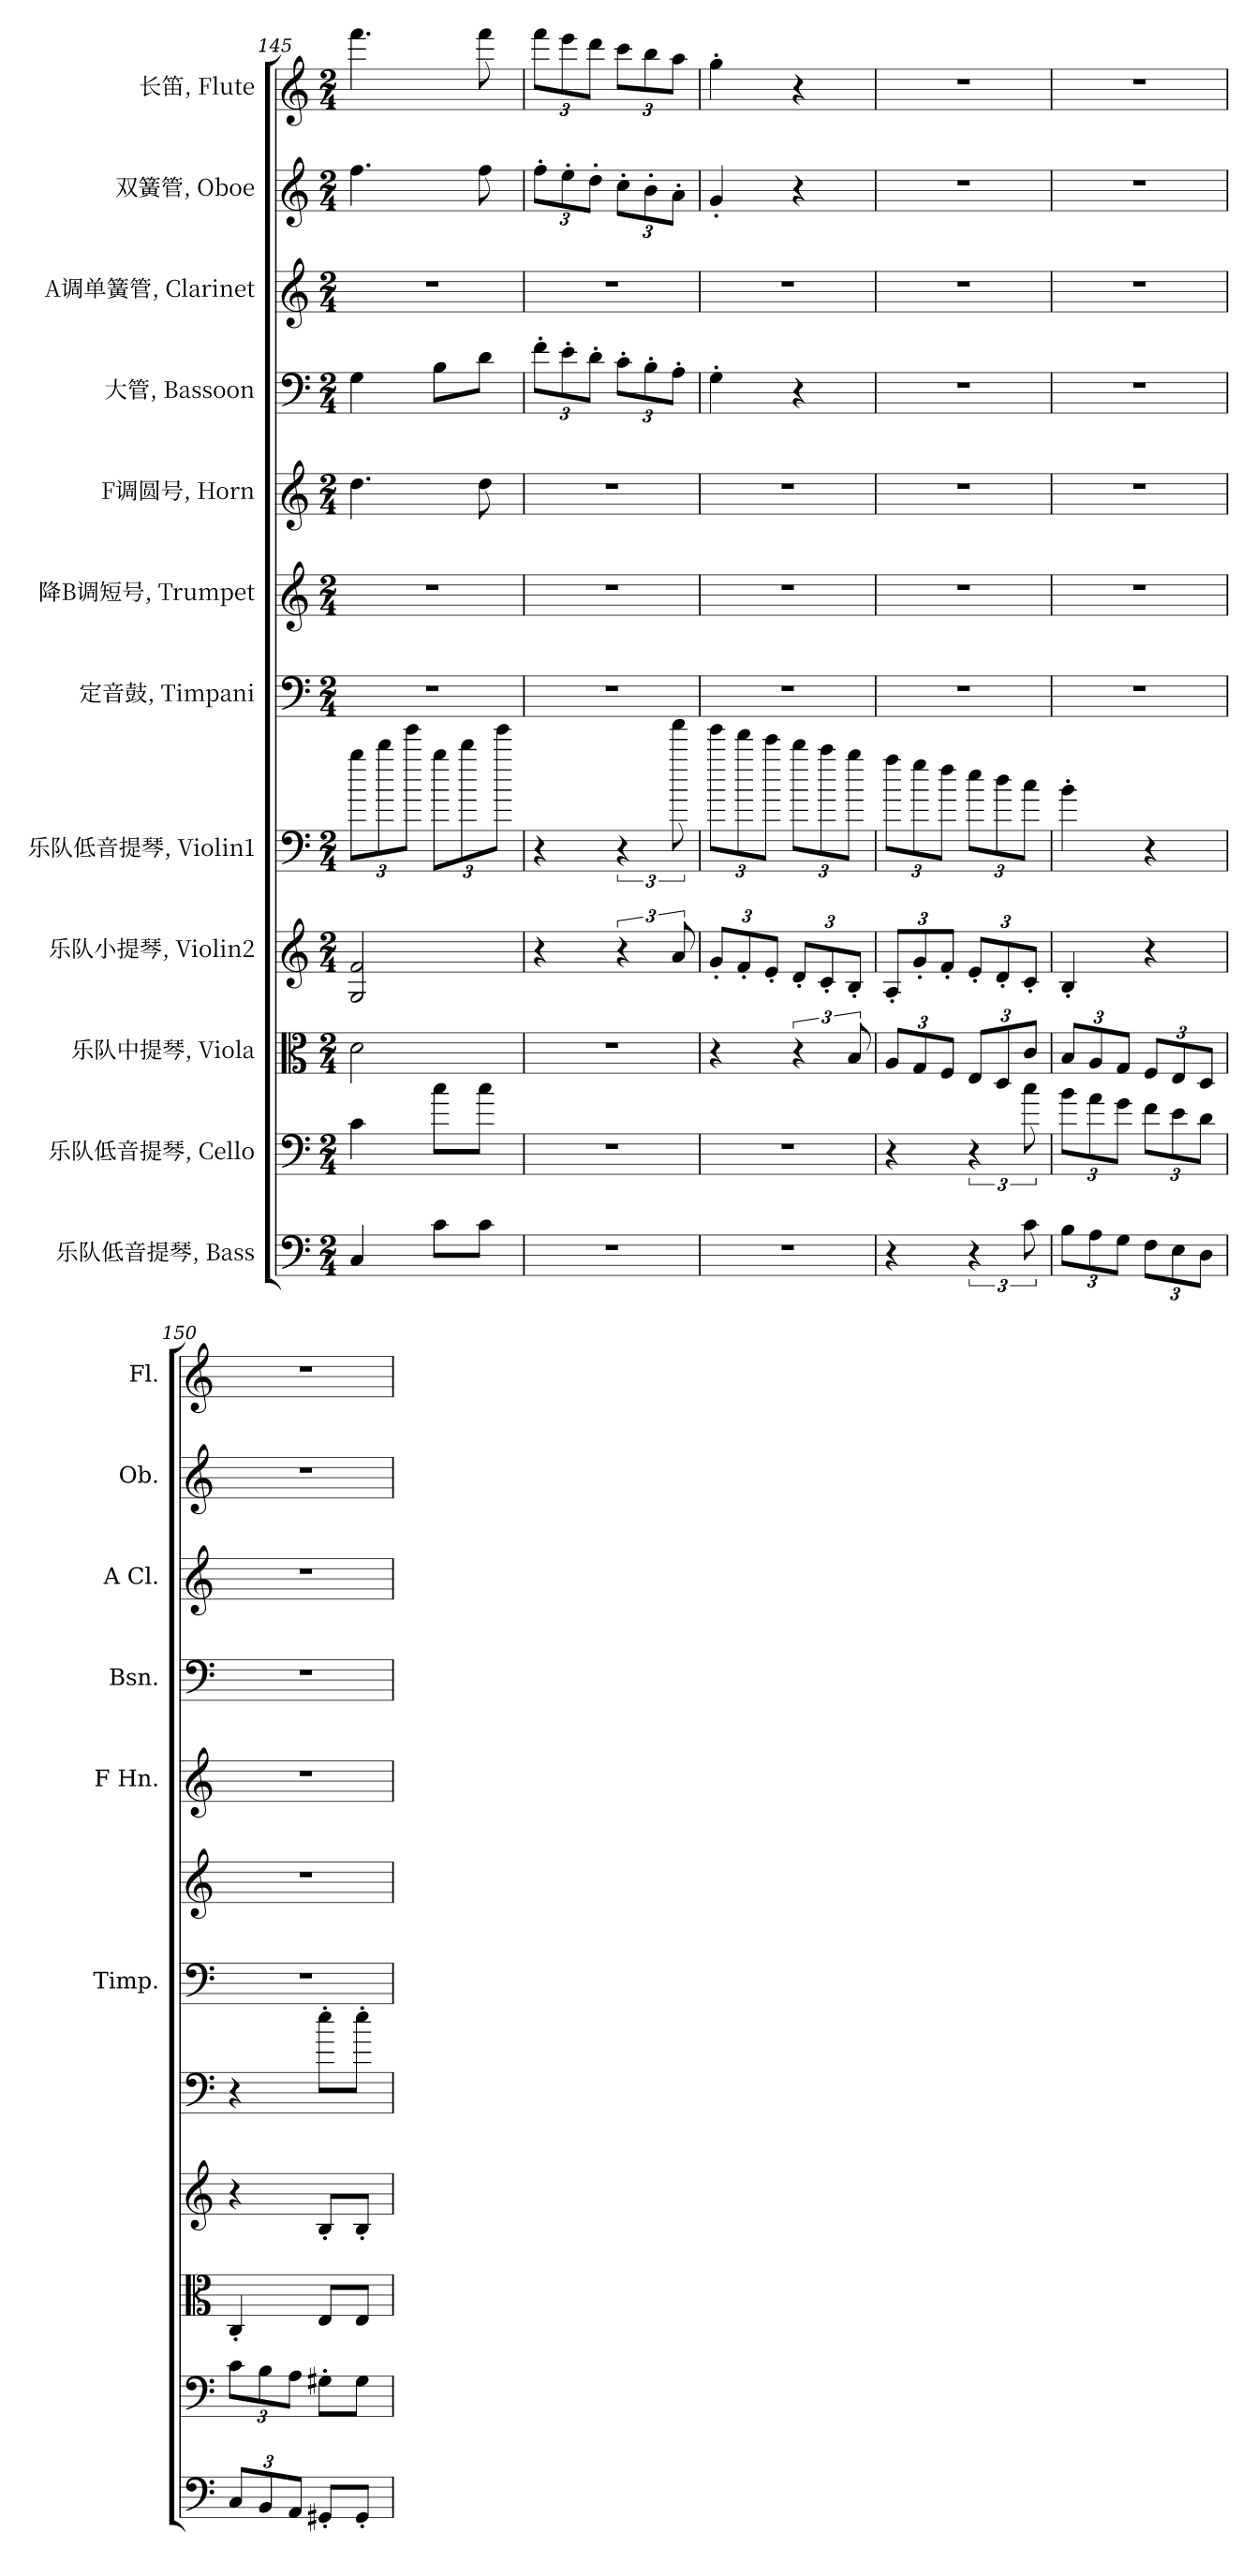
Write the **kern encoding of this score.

**kern	**kern	**kern	**kern	**kern	**kern	**kern	**kern	**kern	**kern	**kern	**kern
*part12	*part11	*part10	*part9	*part8	*part7	*part6	*part5	*part4	*part3	*part2	*part1
*staff12	*staff11	*staff10	*staff9	*staff8	*staff7	*staff6	*staff5	*staff4	*staff3	*staff2	*staff1
*I"乐队低音提琴, Bass	*I"乐队低音提琴, Cello	*I"乐队中提琴, Viola	*I"乐队小提琴, Violin2	*I"乐队低音提琴, Violin1	*I"定音鼓, Timpani	*I"降B调短号, Trumpet	*I"F调圆号, Horn	*I"大管, Bassoon	*I"A调单簧管, Clarinet	*I"双簧管, Oboe	*I"长笛, Flute
*	*	*	*	*	*I'Timp.	*	*I'F Hn.	*I'Bsn.	*I'A Cl.	*I'Ob.	*I'Fl.
*clefF4	*clefF4	*clefC3	*clefG2	*clefF4	*clefF4	*clefG2	*clefG2	*clefF4	*clefG2	*clefG2	*clefG2
*ITrd7c12	*ITrd7c12	*	*	*ITrd7c12	*	*ITrd1c2	*ITrd4c7	*	*ITrd2c3	*	*
*k[]	*k[]	*k[]	*k[]	*k[]	*k[]	*k[b-e-]	*k[b-]	*k[]	*k[f#c#g#]	*k[]	*k[]
*M2/4	*M2/4	*M2/4	*M2/4	*M2/4	*M2/4	*M2/4	*M2/4	*M2/4	*M2/4	*M2/4	*M2/4
*	*	*	*	*Xbrackettup	*	*	*	*	*	*	*
=145	=145	=145	=145	=145	=145	=145	=145	=145	=145	=145	=145
4CC/	4C\	2d\	2G/ 2f/	12b\L	2r	2r	4.g\	4G\	2r	4.ff\	4.fff\
.	.	.	.	12dd\	.	.	.	.	.	.	.
.	.	.	.	12gg\J	.	.	.	.	.	.	.
8C\L	8c\L	.	.	12b\L	.	.	.	8B\L	.	.	.
.	.	.	.	12dd\	.	.	.	.	.	.	.
8C\J	8c\J	.	.	.	.	.	8g\	8d\J	.	8ff\	8fff\
.	.	.	.	12gg\J	.	.	.	.	.	.	.
=146	=146	=146	=146	=146	=146	=146	=146	=146	=146	=146	=146
*	*	*	*	*	*	*	*	*Xbrackettup	*	*Xbrackettup	*Xbrackettup
2r	2r	2r	4r	4r	2r	2r	2r	12f'\L	2r	12ff'\L	12fff\L
.	.	.	.	.	.	.	.	12e'\	.	12ee'\	12eee\
.	.	.	.	.	.	.	.	12d'\J	.	12dd'\J	12ddd\J
*	*	*	*	*brackettup	*	*	*	*	*	*	*
.	.	.	6r	6r	.	.	.	12c'\L	.	12cc'\L	12ccc\L
.	.	.	.	.	.	.	.	12B'\	.	12b'\	12bb\
.	.	.	12a/	12aa\	.	.	.	12A'\J	.	12a'\J	12aa\J
!!LO:PB:g=z
=147	=147	=147	=147	=147	=147	=147	=147	=147	=147	=147	=147
*	*	*	*Xbrackettup	*Xbrackettup	*	*	*	*	*	*	*
2r	2r	4r	12g'/L	12gg\L	2r	2r	2r	4G'\	2r	4g'/	4gg'\
.	.	.	12f'/	12ff\	.	.	.	.	.	.	.
.	.	.	12e'/J	12ee\J	.	.	.	.	.	.	.
.	.	6r	12d'/L	12dd\L	.	.	.	4r	.	4r	4r
.	.	.	12c'/	12cc\	.	.	.	.	.	.	.
.	.	12B/	12B'/J	12b\J	.	.	.	.	.	.	.
=148	=148	=148	=148	=148	=148	=148	=148	=148	=148	=148	=148
*	*	*Xbrackettup	*	*	*	*	*	*	*	*	*
4r	4r	12A/L	12A'/L	12a\L	2r	2r	2r	2r	2r	2r	2r
.	.	12G/	12g'/	12g\	.	.	.	.	.	.	.
.	.	12F/J	12f'/J	12f\J	.	.	.	.	.	.	.
6r	6r	12E/L	12e'/L	12e\L	.	.	.	.	.	.	.
.	.	12D/	12d'/	12d\	.	.	.	.	.	.	.
12C\	12c\	12c/J	12c'/J	12c\J	.	.	.	.	.	.	.
=149	=149	=149	=149	=149	=149	=149	=149	=149	=149	=149	=149
*Xbrackettup	*Xbrackettup	*	*	*	*	*	*	*	*	*	*
12BB\L	12B\L	12B/L	4B'/	4B'\	2r	2r	2r	2r	2r	2r	2r
12AA\	12A\	12A/	.	.	.	.	.	.	.	.	.
12GG\J	12G\J	12G/J	.	.	.	.	.	.	.	.	.
12FF\L	12F\L	12F/L	4r	4r	.	.	.	.	.	.	.
12EE\	12E\	12E/	.	.	.	.	.	.	.	.	.
12DD\J	12D\J	12D/J	.	.	.	.	.	.	.	.	.
=150	=150	=150	=150	=150	=150	=150	=150	=150	=150	=150	=150
12CC/L	12C\L	4C'/	4r	4r	2r	2r	2r	2r	2r	2r	2r
12BBB/	12BB\	.	.	.	.	.	.	.	.	.	.
12AAA/J	12AA\J	.	.	.	.	.	.	.	.	.	.
8GGG#X'/L	8GG#X'\L	8E/L	8B'/L	8e'\L	.	.	.	.	.	.	.
8GGG#'/J	8GG#\J	8E/J	8B'/J	8e'\J	.	.	.	.	.	.	.
=	=	=	=	=	=	=	=	=	=	=	=
*-	*-	*-	*-	*-	*-	*-	*-	*-	*-	*-	*-
